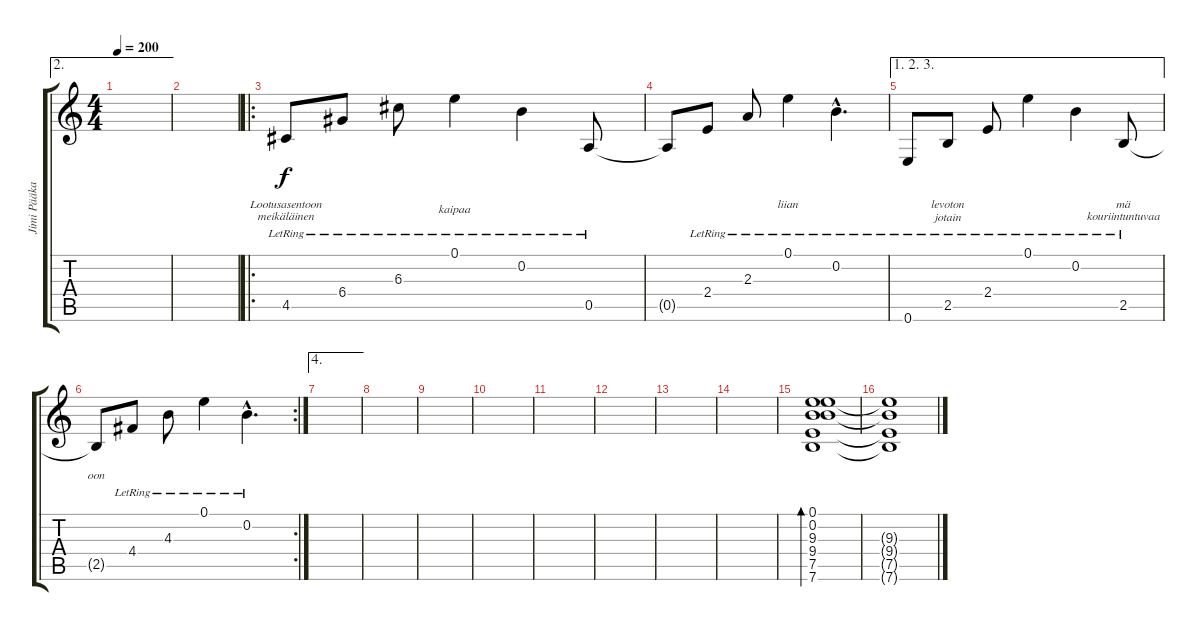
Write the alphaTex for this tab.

\track ("Jimi Pääkallo" "Jimi Pääka") {instrument electricguitarclean}
\staff {score tabs}
\tuning (E4 B3 G3 D3 A2 E2) {hide}
\ae 2
\ts (4 4)
\tempo 200
\clef g2
\ks c
|
|
\ro
4.5{lr}.8{lyrics (0 "") lyrics (1 "") lyrics (2 "Lootusasentoon") lyrics (3 "meikäläinen") lyrics (4 "")} 6.4{lr}.8{lyrics (0 "") lyrics (1 "") lyrics (2 "") lyrics (3 "") lyrics (4 "")} 6.3{lr}.8{lyrics (0 "") lyrics (1 "") lyrics (2 "") lyrics (3 "") lyrics (4 "")} 0.1{lr}.4{lyrics (0 "") lyrics (1 "") lyrics (2 "") lyrics (3 "kaipaa") lyrics (4 "")} 0.2{lr}.4{lyrics (0 "") lyrics (1 "") lyrics (2 "") lyrics (3 "") lyrics (4 "")} 0.5{lr}.8{lyrics (0 "") lyrics (1 "") lyrics (2 "") lyrics (3 "") lyrics (4 "")} |
0.5{t}.8{lyrics (0 "") lyrics (1 "") lyrics (2 "") lyrics (3 "") lyrics (4 "")} 2.4{lr}.8{lyrics (0 "") lyrics (1 "") lyrics (2 "") lyrics (3 "") lyrics (4 "")} 2.3{lr}.8{lyrics (0 "") lyrics (1 "") lyrics (2 "") lyrics (3 "") lyrics (4 "")} 0.1{lr}.4{lyrics (0 "") lyrics (1 "") lyrics (2 "liian") lyrics (3 "") lyrics (4 "")} 0.2{hac lr}.4{d lyrics (0 "") lyrics (1 "") lyrics (2 "") lyrics (3 "") lyrics (4 "")} |
\ae (1 2 3)
0.6{lr}.8{lyrics (0 "") lyrics (1 "") lyrics (2 "") lyrics (3 "") lyrics (4 "")} 2.5{lr}.8{lyrics (0 "") lyrics (1 "") lyrics (2 "levoton") lyrics (3 "jotain") lyrics (4 "")} 2.4{lr}.8{lyrics (0 "") lyrics (1 "") lyrics (2 "") lyrics (3 "") lyrics (4 "")} 0.1{lr}.4{lyrics (0 "") lyrics (1 "") lyrics (2 "") lyrics (3 "") lyrics (4 "")} 0.2{lr}.4{lyrics (0 "") lyrics (1 "") lyrics (2 "") lyrics (3 "") lyrics (4 "")} 2.5{lr}.8{lyrics (0 "") lyrics (1 "") lyrics (2 "mä") lyrics (3 "kouriintuntuvaa") lyrics (4 "")} |
\rc 2
2.5{t}.8{lyrics (0 "") lyrics (1 "") lyrics (2 "oon") lyrics (3 "") lyrics (4 "")} 4.4{lr}.8{lyrics (0 "") lyrics (1 "") lyrics (2 "") lyrics (3 "") lyrics (4 "")} 4.3{lr}.8 0.1{lr}.4 0.2{hac lr}.4{d} |
\ae 4
|
|
|
|
|
|
|
|
(0.1 0.2 9.3 9.4 7.5 7.6).1{bd 240 instrument electricguitarclean} |
(9.3{t} 9.4{t} 7.5{t} 7.6{t}).1
